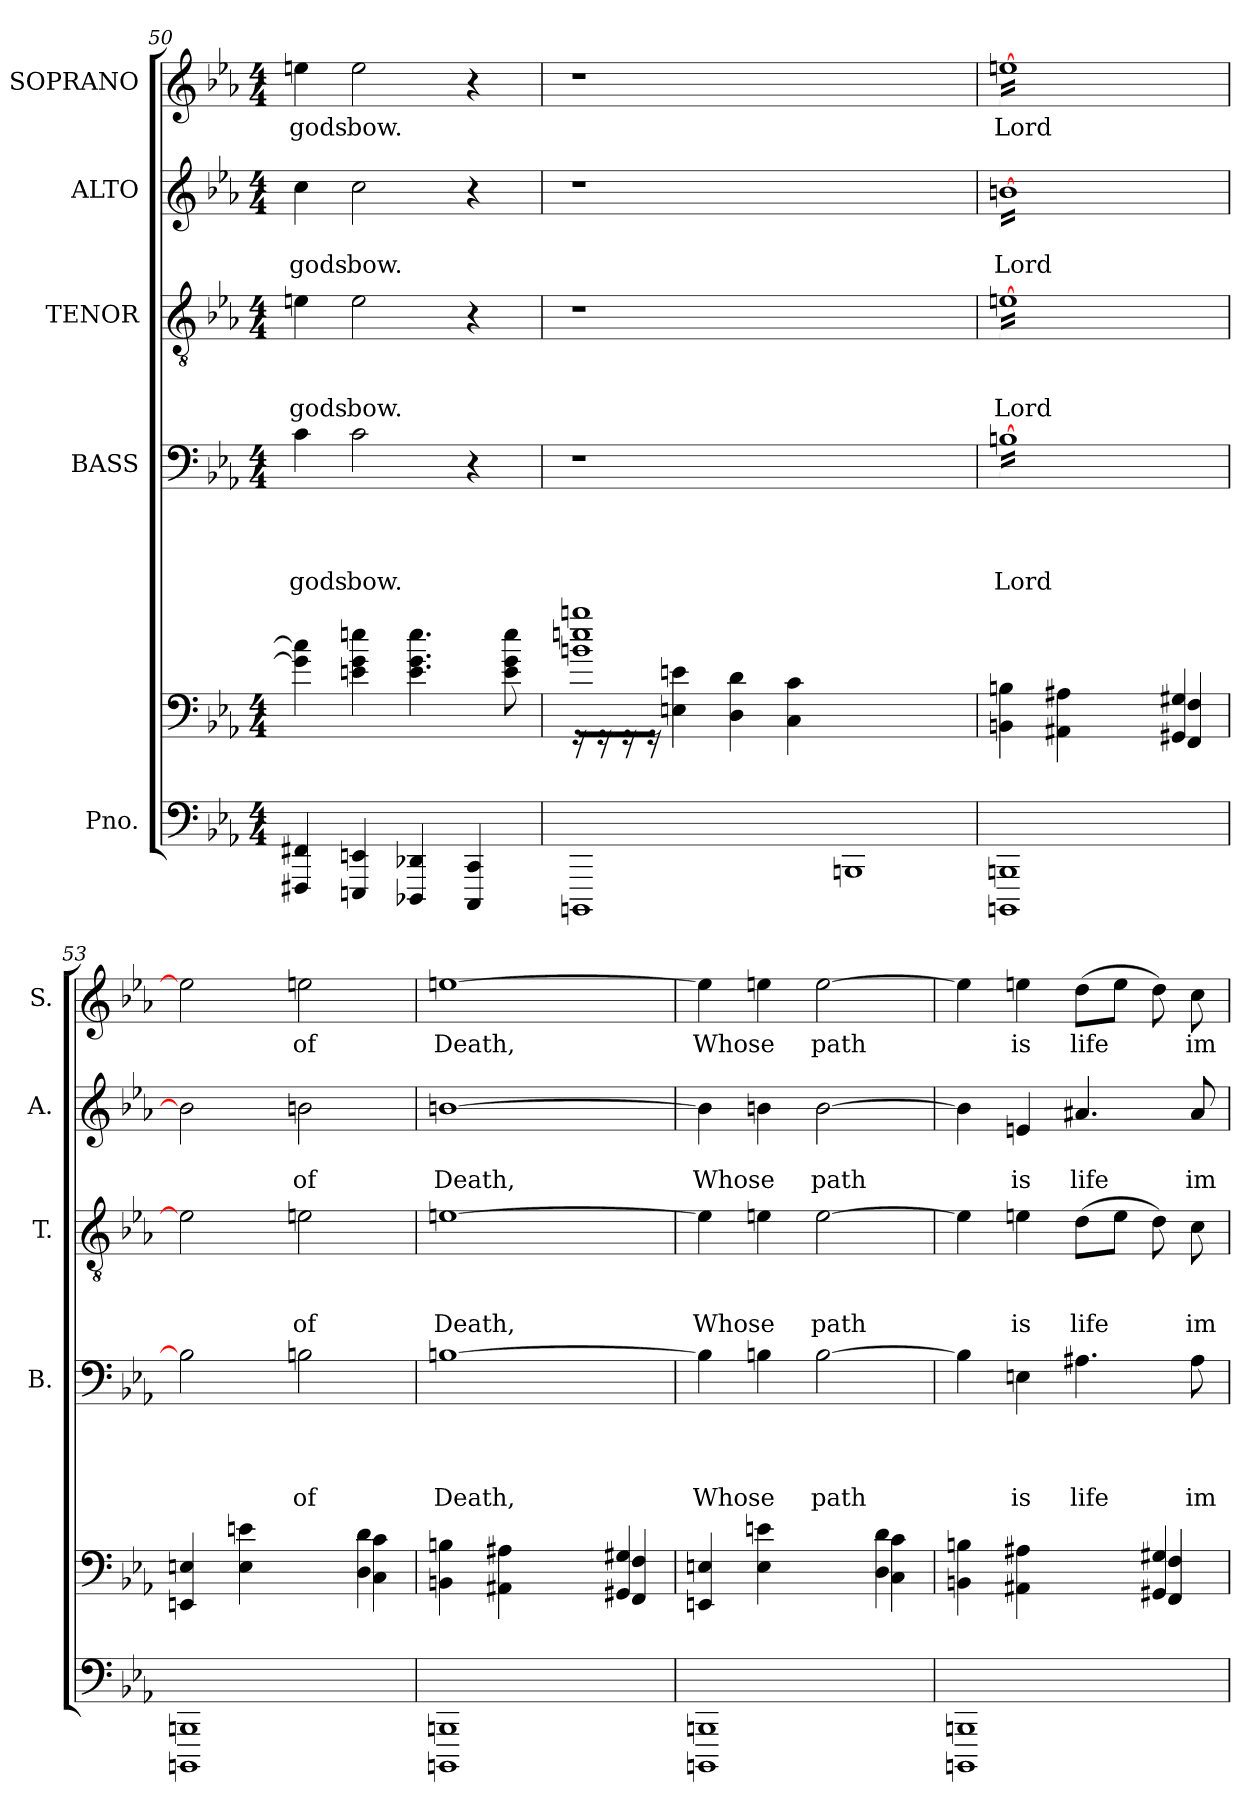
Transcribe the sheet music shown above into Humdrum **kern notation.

**kern	**kern	**kern	**text	**text	**text	**text	**kern	**text	**text	**text	**kern	**text	**text	**kern	**text
*part5	*part5	*part4	*part4	*part4	*part4	*part4	*part3	*part3	*part3	*part3	*part2	*part2	*part2	*part1	*part1
*staff6	*staff5	*staff4	*staff4	*staff4	*staff4	*staff4	*staff3	*staff3	*staff3	*staff3	*staff2	*staff2	*staff2	*staff1	*staff1
*I"Pno.	*	*I"BASS	*	*	*	*	*I"TENOR	*	*	*	*I"ALTO	*	*	*I"SOPRANO	*
*	*	*I'B.	*	*	*	*	*I'T.	*	*	*	*I'A.	*	*	*I'S.	*
*clefF4	*clefF4	*clefF4	*	*	*	*	*clefGv2	*	*	*	*clefG2	*	*	*clefG2	*
*k[b-e-a-]	*k[b-e-a-]	*k[b-e-a-]	*	*	*	*	*k[b-e-a-]	*	*	*	*k[b-e-a-]	*	*	*k[b-e-a-]	*
*E-:	*E-:	*E-:	*	*	*	*	*E-:	*	*	*	*E-:	*	*	*E-:	*
*M4/4	*M4/4	*M4/4	*	*	*	*	*M4/4	*	*	*	*M4/4	*	*	*M4/4	*
=50	=50	=50	=50	=50	=50	=50	=50	=50	=50	=50	=50	=50	=50	=50	=50
!	!	!	!	!	!	!LO:LY:b	!	!	!	!LO:LY:b	!	!	!LO:LY:b	!	!LO:LY:b
4FFF#X/ 4FF#X/	4g\] 4cc\]	4c\	.	.	.	gods	4en\	.	.	gods	4cc\	.	gods	4een\	gods
!	!	!	!	!	!	!LO:LY:b	!	!	!	!LO:LY:b	!	!	!LO:LY:b	!	!LO:LY:b
4EEEn/ 4EEn/	4en\ 4g\ 4een\	2c\	.	.	.	bow.	2e\	.	.	bow.	2cc\	.	bow.	2ee\	bow.
4DDD-X/ 4DD-X/	4.e\ 4.g\ 4.ee\	.	.	.	.	.	.	.	.	.	.	.	.	.	.
4CCC/ 4CC/	.	4r	.	.	.	.	4r	.	.	.	4r	.	.	4r	.
.	8e\ 8g\ 8ee\	.	.	.	.	.	.	.	.	.	.	.	.	.	.
=51	=51	=51	=51	=51	=51	=51	=51	=51	=51	=51	=51	=51	=51	=51	=51
*	*^	*	*	*	*	*	*	*	*	*	*	*	*	*	*
!	!	!	!LO:N:vis=1	!	!	!	!	!LO:N:vis=1	!	!	!	!LO:N:vis=1	!	!	!LO:N:vis=1	!
*	*tremolo	*	*	*	*	*	*	*	*	*	*	*	*	*	*	*
1BBBBn	1bn 1een 1bbn	16rGGLL	1r	.	.	.	.	1r	.	.	.	1r	.	.	1r	.
.	.	16rGG	.	.	.	.	.	.	.	.	.	.	.	.	.	.
.	.	16rGG	.	.	.	.	.	.	.	.	.	.	.	.	.	.
.	.	16rGGJJ	.	.	.	.	.	.	.	.	.	.	.	.	.	.
*	*Xtremolo	*	*	*	*	*	*	*	*	*	*	*	*	*	*	*
.	.	4En\ 4en\	.	.	.	.	.	.	.	.	.	.	.	.	.	.
.	.	4D\ 4d\	.	.	.	.	.	.	.	.	.	.	.	.	.	.
.	.	4C\ 4c\	.	.	.	.	.	.	.	.	.	.	.	.	.	.
1BBBn	1ryy	1ryy	1ryy	.	.	.	.	1ryy	.	.	.	1ryy	.	.	1ryy	.
!!LO:PB:g=z
=52	=52	=52	=52	=52	=52	=52	=52	=52	=52	=52	=52	=52	=52	=52	=52	=52
!	!	!	!	!	!	!	!LO:LY:b	!	!	!	!LO:LY:b	!	!	!LO:LY:b	!	!LO:LY:b
*	*	*	*tremolo	*	*	*	*	*	*	*	*	*	*	*	*	*
*	*	*	*	*	*	*	*	*tremolo	*	*	*	*	*	*	*	*
*	*	*	*	*	*	*	*	*	*	*	*	*tremolo	*	*	*	*
*	*	*	*	*	*	*	*	*	*	*	*	*	*	*	*tremolo	*
1BBBBn 1BBBn	4BBn\ 4Bn\	2.ryy	[>16BnLL	.	.	.	Lord	[>16enLL	.	.	Lord	[>16bnLL	.	Lord	[>16eenLL	Lord
.	.	.	16Bn	.	.	.	.	16en	.	.	.	16bn	.	.	16een	.
.	.	.	16Bn	.	.	.	.	16en	.	.	.	16bn	.	.	16een	.
.	.	.	16Bn	.	.	.	.	16en	.	.	.	16bn	.	.	16een	.
.	4AA#X\ 4A#X\	.	16Bn	.	.	.	.	16en	.	.	.	16bn	.	.	16een	.
.	.	.	16Bn	.	.	.	.	16en	.	.	.	16bn	.	.	16een	.
.	.	.	16Bn	.	.	.	.	16en	.	.	.	16bn	.	.	16een	.
.	.	.	16Bn	.	.	.	.	16en	.	.	.	16bn	.	.	16een	.
.	4ryy	.	16Bn	.	.	.	.	16en	.	.	.	16bn	.	.	16een	.
.	.	.	16Bn	.	.	.	.	16en	.	.	.	16bn	.	.	16een	.
.	.	.	16Bn	.	.	.	.	16en	.	.	.	16bn	.	.	16een	.
.	.	.	16Bn	.	.	.	.	16en	.	.	.	16bn	.	.	16een	.
.	4GG#X/ 4G#X/	4FF/ 4F/	16Bn	.	.	.	.	16en	.	.	.	16bn	.	.	16een	.
.	.	.	16Bn	.	.	.	.	16en	.	.	.	16bn	.	.	16een	.
.	.	.	16Bn	.	.	.	.	16en	.	.	.	16bn	.	.	16een	.
.	.	.	16BnJJ	.	.	.	.	16enJJ	.	.	.	16bnJJ	.	.	16eenJJ	.
*	*	*	*	*	*	*	*	*	*	*	*	*	*	*	*Xtremolo	*
*	*	*	*	*	*	*	*	*	*	*	*	*Xtremolo	*	*	*	*
*	*	*	*	*	*	*	*	*Xtremolo	*	*	*	*	*	*	*	*
*	*	*	*Xtremolo	*	*	*	*	*	*	*	*	*	*	*	*	*
=53	=53	=53	=53	=53	=53	=53	=53	=53	=53	=53	=53	=53	=53	=53	=53	=53
1BBBBn 1BBBn	4EEn/ 4En/	2.ryy	2B\]	.	.	.	.	2e\]	.	.	.	2b\]	.	.	2ee\]	.
.	4E\ 4en\	.	.	.	.	.	.	.	.	.	.	.	.	.	.	.
!	!	!	!	!	!	!	!LO:LY:b	!	!	!	!LO:LY:b	!	!	!LO:LY:b	!	!LO:LY:b
.	4ryy	.	2Bn\	.	.	.	of	2en\	.	.	of	2bn\	.	of	2een\	of
.	4D\ 4d\	4C\ 4c\	.	.	.	.	.	.	.	.	.	.	.	.	.	.
=54	=54	=54	=54	=54	=54	=54	=54	=54	=54	=54	=54	=54	=54	=54	=54	=54
!	!	!	!	!	!	!	!LO:LY:b	!	!	!	!LO:LY:b	!	!	!LO:LY:b	!	!LO:LY:b
1BBBBn 1BBBn	4BBn\ 4Bn\	2.ryy	[>1Bn	.	.	.	Death,	[>1en	.	.	Death,	[>1bn	.	Death,	[>1een	Death,
.	4AA#X\ 4A#X\	.	.	.	.	.	.	.	.	.	.	.	.	.	.	.
.	4ryy	.	.	.	.	.	.	.	.	.	.	.	.	.	.	.
.	4GG#X/ 4G#X/	4FF/ 4F/	.	.	.	.	.	.	.	.	.	.	.	.	.	.
=55	=55	=55	=55	=55	=55	=55	=55	=55	=55	=55	=55	=55	=55	=55	=55	=55
!	!	!	!	!	!	!	!LO:LY:b	!	!	!	!LO:LY:b	!	!	!LO:LY:b	!	!LO:LY:b
1BBBBn 1BBBn	4EEn/ 4En/	2.ryy	4B\]	.	.	.	Whose	4e\]	.	.	Whose	4b\]	.	Whose	4ee\]	Whose
.	4E\ 4en\	.	4Bn\	.	.	.	.	4en\	.	.	.	4bn\	.	.	4een\	.
!	!	!	!	!	!	!	!LO:LY:b	!	!	!	!LO:LY:b	!	!	!LO:LY:b	!	!LO:LY:b
.	4ryy	.	[>2B\	.	.	.	path	[>2e\	.	.	path	[>2b\	.	path	[>2ee\	path
.	4D\ 4d\	4C\ 4c\	.	.	.	.	.	.	.	.	.	.	.	.	.	.
=56	=56	=56	=56	=56	=56	=56	=56	=56	=56	=56	=56	=56	=56	=56	=56	=56
1BBBBn 1BBBn	4BBn\ 4Bn\	2.ryy	4B\]	.	.	.	.	4e\]	.	.	.	4b\]	.	.	4ee\]	.
!	!	!	!	!	!	!	!LO:LY:b	!	!	!	!LO:LY:b	!	!	!LO:LY:b	!	!LO:LY:b
.	4AA#X\ 4A#X\	.	4En\	.	.	.	is	4en\	.	.	is	4en/	.	is	4een\	is
!	!	!	!	!	!	!	!LO:LY:b	!	!	!	!LO:LY:b	!	!	!LO:LY:b	!	!LO:LY:b
.	4ryy	.	4.A#X\	.	.	.	life	(>8d\L	.	.	life	4.a#X/	.	life	(>8dd\L	life
.	.	.	.	.	.	.	.	8e\J	.	.	.	.	.	.	8ee\J	.
.	4GG#X/ 4G#X/	4FF/ 4F/	.	.	.	.	.	8d\)	.	.	.	.	.	.	8dd\)	.
!	!	!	!	!	!	!	!LO:LY:b	!	!	!	!LO:LY:b	!	!	!LO:LY:b	!	!LO:LY:b
.	.	.	8A#\	.	.	.	im-	8c\	.	.	im-	8a#/	.	im-	8cc\	im-
*	*v	*v	*	*	*	*	*	*	*	*	*	*	*	*	*	*
=	=	=	=	=	=	=	=	=	=	=	=	=	=	=	=
*-	*-	*-	*-	*-	*-	*-	*-	*-	*-	*-	*-	*-	*-	*-	*-
